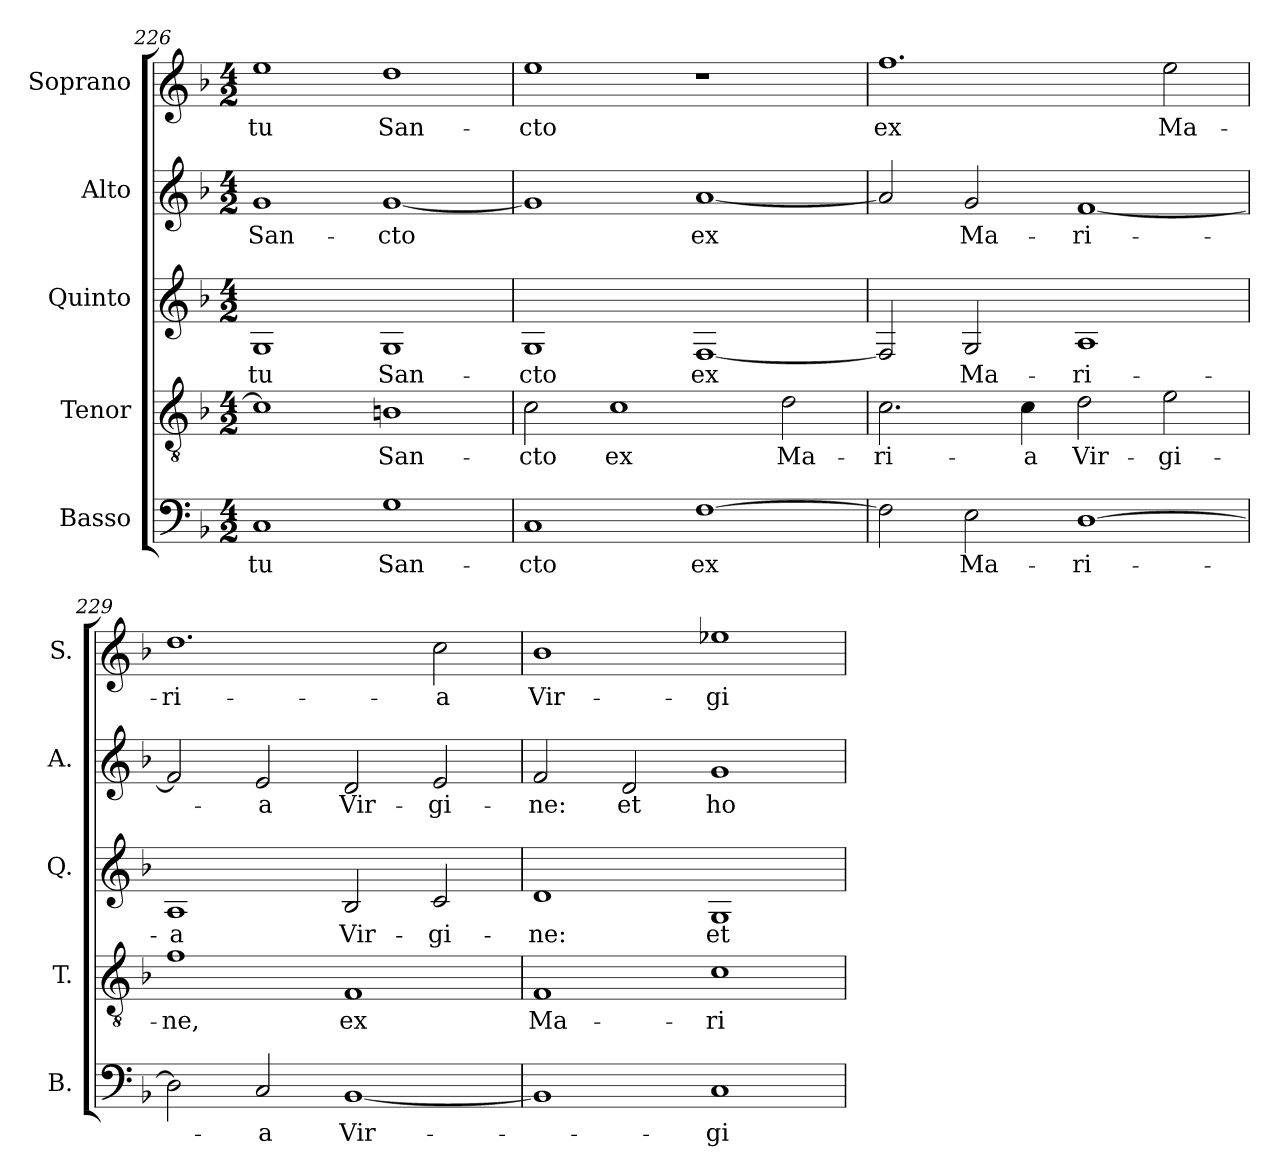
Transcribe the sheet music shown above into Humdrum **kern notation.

**kern	**text	**kern	**text	**kern	**text	**kern	**text	**kern	**text
*part5	*part5	*part4	*part4	*part3	*part3	*part2	*part2	*part1	*part1
*staff5	*staff5	*staff4	*staff4	*staff3	*staff3	*staff2	*staff2	*staff1	*staff1
*I"Basso	*	*I"Tenor	*	*I"Quinto	*	*I"Alto	*	*I"Soprano	*
*I'B.	*	*I'T.	*	*I'Q.	*	*I'A.	*	*I'S.	*
*clefF4	*	*clefGv2	*	*clefG2	*	*clefG2	*	*clefG2	*
*	*	*ITrd7c12	*	*	*	*	*	*	*
*k[b-]	*	*k[b-]	*	*k[b-]	*	*k[b-]	*	*k[b-]	*
*F:	*	*F:	*	*F:	*	*F:	*	*F:	*
*M4/2	*	*M4/2	*	*M4/2	*	*M4/2	*	*M4/2	*
=226	=226	=226	=226	=226	=226	=226	=226	=226	=226
!	!LO:LY:b:color=#000000	!	!	!	!	!	!	!	!
!	!	!	!	!	!LO:LY:b:color=#000000	!	!	!	!
!	!	!	!	!	!	!	!LO:LY:b:color=#000000	!	!
!	!	!	!	!	!	!	!	!	!LO:LY:b:color=#000000
1Ci	-tu	1Ci]	.	1Gi	-tu	1gi	San-	1eei	-tu
!	!LO:LY:b:color=#000000	!	!	!	!	!	!	!	!
!	!	!	!LO:LY:b:color=#000000	!	!	!	!	!	!
!	!	!	!	!	!LO:LY:b:color=#000000	!	!	!	!
!	!	!	!	!	!	!	!LO:LY:b:color=#000000	!	!
!	!	!	!	!	!	!	!	!	!LO:LY:b:color=#000000
1Gi	San-	1BBni	San-	1Gi	San-	[1gi	-cto	1ddi	San-
!!LO:LB:g=z
=227	=227	=227	=227	=227	=227	=227	=227	=227	=227
!	!LO:LY:b:color=#000000	!	!	!	!	!	!	!	!
!	!	!	!LO:LY:b:color=#000000	!	!	!	!	!	!
!	!	!	!	!	!LO:LY:b:color=#000000	!	!	!	!
!	!	!	!	!	!	!	!	!	!LO:LY:b:color=#000000
1Ci	-cto	2Ci\	-cto	1Gi	-cto	1gi]	.	1eei	-cto
!	!	!	!LO:LY:b:color=#000000	!	!	!	!	!	!
.	.	1Ci	ex	.	.	.	.	.	.
!	!LO:LY:b:color=#000000	!	!	!	!	!	!	!	!
!	!	!	!	!	!LO:LY:b:color=#000000	!	!	!	!
!	!	!	!	!	!	!	!LO:LY:b:color=#000000	!	!
[1Fi	ex	.	.	[1Fi	ex	[1ai	ex	1r	.
!	!	!	!LO:LY:b:color=#000000	!	!	!	!	!	!
.	.	2Di\	Ma-	.	.	.	.	.	.
=228	=228	=228	=228	=228	=228	=228	=228	=228	=228
!	!	!	!LO:LY:b:color=#000000	!	!	!	!	!	!
!	!	!	!	!	!	!	!	!	!LO:LY:b:color=#000000
2Fi\]	.	2.Ci\	-ri-	2Fi/]	.	2ai/]	.	1.ffi	ex
!	!LO:LY:b:color=#000000	!	!	!	!	!	!	!	!
!	!	!	!	!	!LO:LY:b:color=#000000	!	!	!	!
!	!	!	!	!	!	!	!LO:LY:b:color=#000000	!	!
2Ei\	Ma-	.	.	2Gi/	Ma-	2gi/	Ma-	.	.
!	!	!	!LO:LY:b:color=#000000	!	!	!	!	!	!
.	.	4Ci\	-a	.	.	.	.	.	.
!	!LO:LY:b:color=#000000	!	!	!	!	!	!	!	!
!	!	!	!LO:LY:b:color=#000000	!	!	!	!	!	!
!	!	!	!	!	!LO:LY:b:color=#000000	!	!	!	!
!	!	!	!	!	!	!	!LO:LY:b:color=#000000	!	!
[1Di	-ri-	2Di\	Vir-	1Ai	-ri-	[1fi	-ri-	.	.
!	!	!	!LO:LY:b:color=#000000	!	!	!	!	!	!
!	!	!	!	!	!	!	!	!	!LO:LY:b:color=#000000
.	.	2Ei\	-gi-	.	.	.	.	2eei\	Ma-
=229	=229	=229	=229	=229	=229	=229	=229	=229	=229
!	!	!	!LO:LY:b:color=#000000	!	!	!	!	!	!
!	!	!	!	!	!LO:LY:b:color=#000000	!	!	!	!
!	!	!	!	!	!	!	!	!	!LO:LY:b:color=#000000
2Di\]	.	1Fi	-ne,	1Ai	-a	2fi/]	.	1.ddi	-ri-
!	!LO:LY:b:color=#000000	!	!	!	!	!	!	!	!
!	!	!	!	!	!	!	!LO:LY:b:color=#000000	!	!
2Ci/	-a	.	.	.	.	2ei/	-a	.	.
!	!LO:LY:b:color=#000000	!	!	!	!	!	!	!	!
!	!	!	!LO:LY:b:color=#000000	!	!	!	!	!	!
!	!	!	!	!	!LO:LY:b:color=#000000	!	!	!	!
!	!	!	!	!	!	!	!LO:LY:b:color=#000000	!	!
[1BB-i	Vir-	1FFi	ex	2B-i/	Vir-	2di/	Vir-	.	.
!	!	!	!	!	!LO:LY:b:color=#000000	!	!	!	!
!	!	!	!	!	!	!	!LO:LY:b:color=#000000	!	!
!	!	!	!	!	!	!	!	!	!LO:LY:b:color=#000000
.	.	.	.	2ci/	-gi-	2ei/	-gi-	2cci\	-a
=230	=230	=230	=230	=230	=230	=230	=230	=230	=230
!	!	!	!LO:LY:b:color=#000000	!	!	!	!	!	!
!	!	!	!	!	!LO:LY:b:color=#000000	!	!	!	!
!	!	!	!	!	!	!	!LO:LY:b:color=#000000	!	!
!	!	!	!	!	!	!	!	!	!LO:LY:b:color=#000000
1BB-i]	.	1FFi	Ma-	1di	-ne:	2fi/	-ne:	1b-i	Vir-
!	!	!	!	!	!	!	!LO:LY:b:color=#000000	!	!
.	.	.	.	.	.	2di/	et	.	.
!	!LO:LY:b:color=#000000	!	!	!	!	!	!	!	!
!	!	!	!LO:LY:b:color=#000000	!	!	!	!	!	!
!	!	!	!	!	!LO:LY:b:color=#000000	!	!	!	!
!	!	!	!	!	!	!	!LO:LY:b:color=#000000	!	!
!	!	!	!	!	!	!	!	!	!LO:LY:b:color=#000000
1Ci	-gi-	1Ci	-ri-	1Gi	et	1gi	ho-	1ee-Xi	-gi-
=	=	=	=	=	=	=	=	=	=
*-	*-	*-	*-	*-	*-	*-	*-	*-	*-
